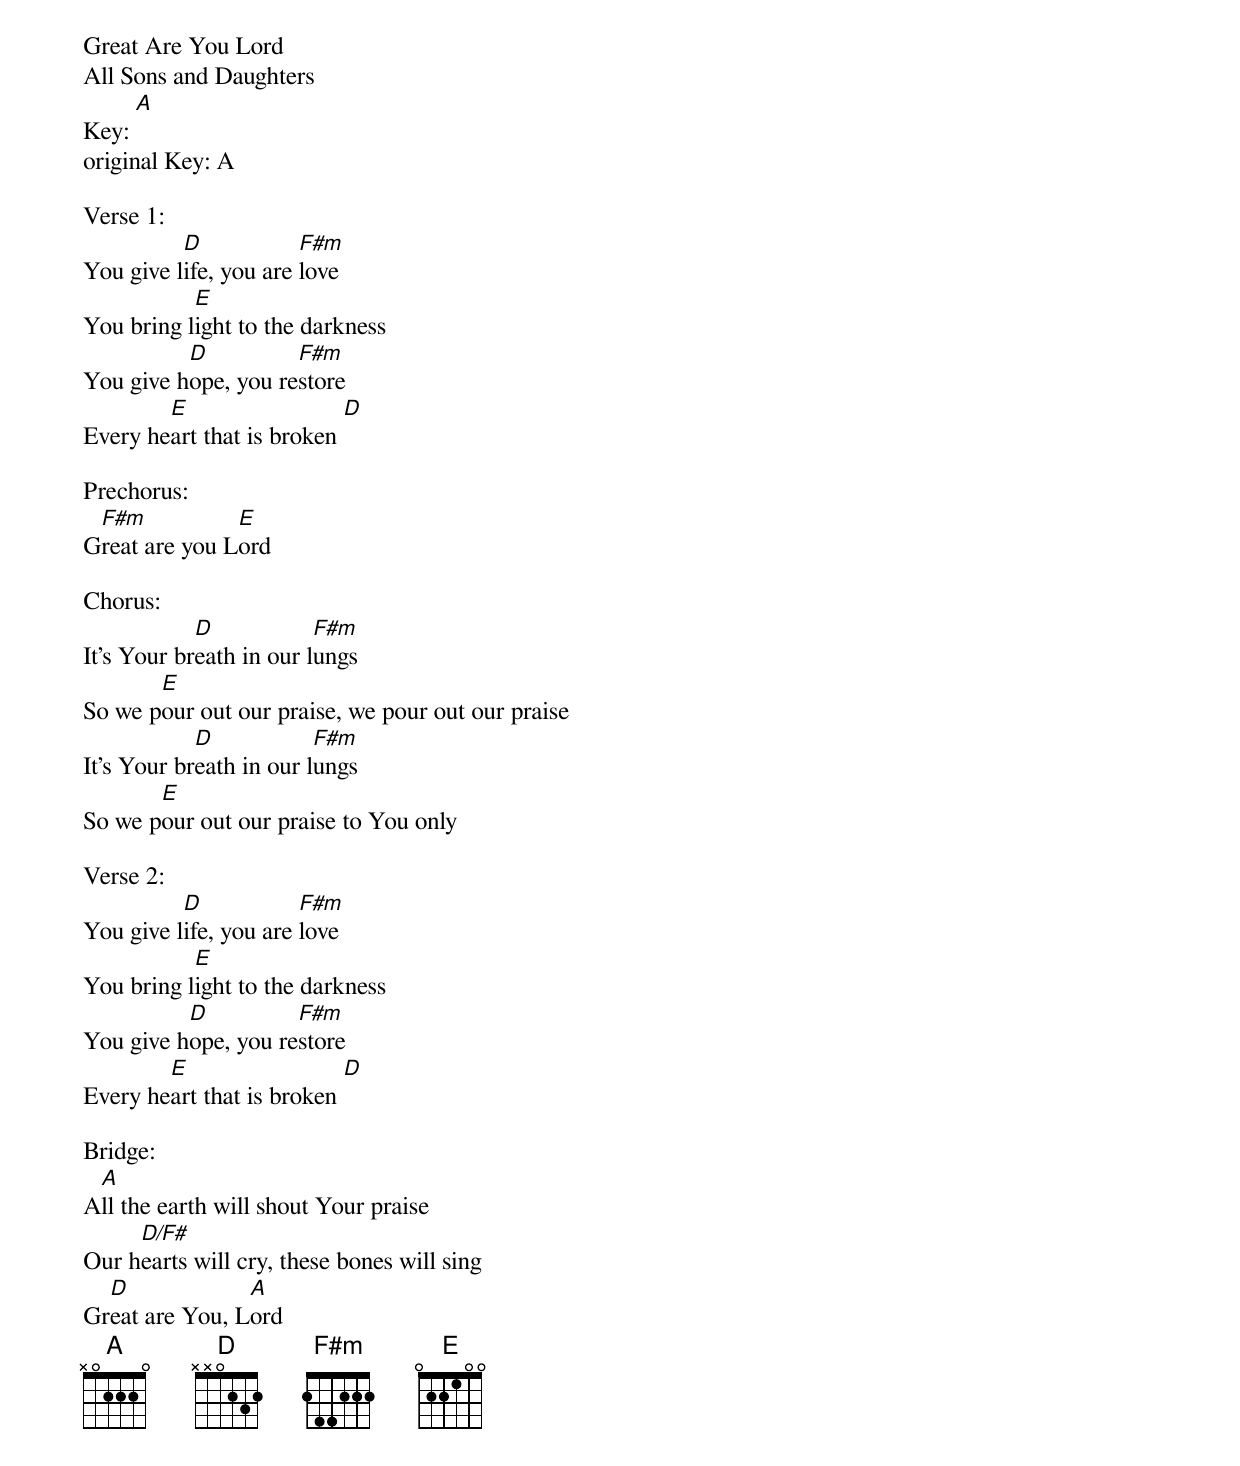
Great Are You Lord
All Sons and Daughters
Key: [A]
original Key: A

Verse 1:
You give l[D]ife, you are [F#m]love
You bring l[E]ight to the darkness
You give h[D]ope, you re[F#m]store
Every he[E]art that is broken [D]

Prechorus:
G[F#m]reat are you L[E]ord

Chorus:
It's Your br[D]eath in our l[F#m]ungs
So we p[E]our out our praise, we pour out our praise
It's Your br[D]eath in our l[F#m]ungs
So we p[E]our out our praise to You only

Verse 2:
You give l[D]ife, you are [F#m]love
You bring l[E]ight to the darkness
You give h[D]ope, you re[F#m]store
Every he[E]art that is broken [D]

Bridge:
A[A]ll the earth will shout Your praise
Our h[D/F#]earts will cry, these bones will sing
Gr[D]eat are You, L[A]ord
